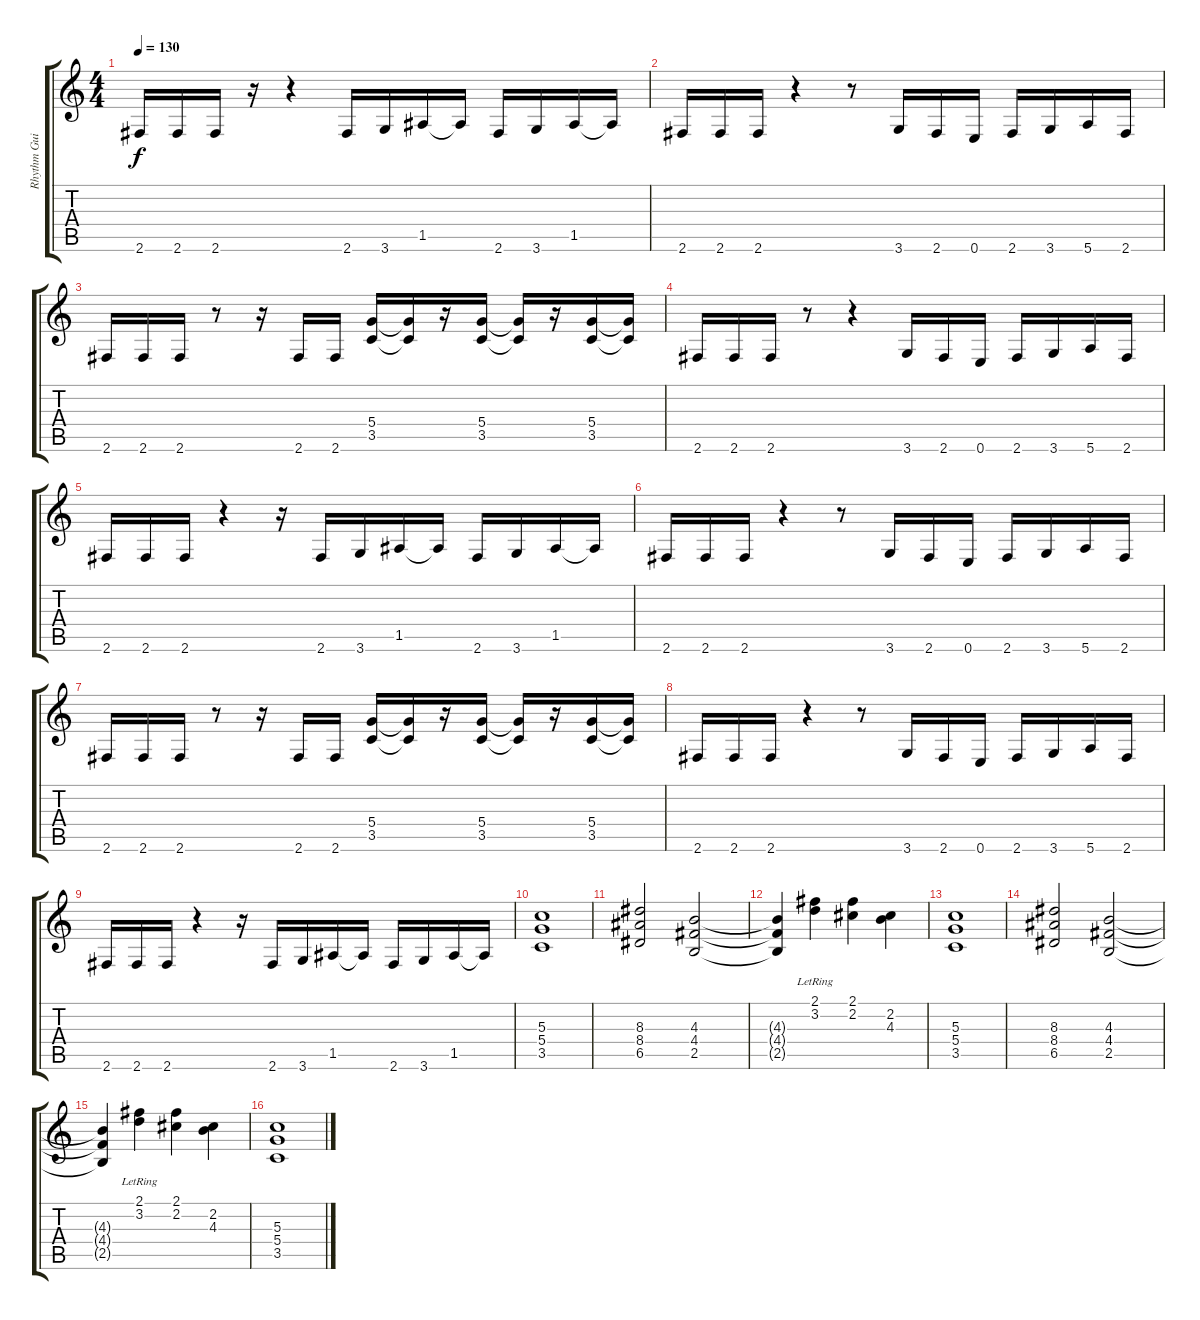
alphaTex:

\track ("Rhythm Guitar" "Rhythm Gui") {instrument distortionguitar}
\staff {score tabs}
\tuning (E4 B3 G3 D3 A2 E2) {hide}
\ts (4 4)
\tempo 130
\clef g2
\ks c
2.6.16{dy f} 2.6.16 2.6.16 r.16 r.4 2.6.16 3.6.16 1.5.16 1.5{t}.16 2.6.16 3.6.16 1.5.16 1.5{t}.16 |
2.6.16 2.6.16 2.6.16 r.4 r.8 3.6.16 2.6.16 0.6.16 2.6.16 3.6.16 5.6.16 2.6.16 |
2.6.16 2.6.16 2.6.16 r.8 r.16 2.6.16 2.6.16 (5.4 3.5).16 (5.4{t} 3.5{t}).16 r.16 (5.4 3.5).16 (5.4{t} 3.5{t}).16 r.16 (5.4 3.5).16 (5.4{t} 3.5{t}).16 |
2.6.16 2.6.16 2.6.16 r.8 r.4 3.6.16 2.6.16 0.6.16 2.6.16 3.6.16 5.6.16 2.6.16 |
2.6.16 2.6.16 2.6.16 r.4 r.16 2.6.16 3.6.16 1.5.16 1.5{t}.16 2.6.16 3.6.16 1.5.16 1.5{t}.16 |
2.6.16 2.6.16 2.6.16 r.4 r.8 3.6.16 2.6.16 0.6.16 2.6.16 3.6.16 5.6.16 2.6.16 |
2.6.16 2.6.16 2.6.16 r.8 r.16 2.6.16 2.6.16 (5.4 3.5).16 (5.4{t} 3.5{t}).16 r.16 (5.4 3.5).16 (5.4{t} 3.5{t}).16 r.16 (5.4 3.5).16 (5.4{t} 3.5{t}).16 |
2.6.16 2.6.16 2.6.16 r.4 r.8 3.6.16 2.6.16 0.6.16 2.6.16 3.6.16 5.6.16 2.6.16 |
2.6.16 2.6.16 2.6.16 r.4 r.16 2.6.16 3.6.16 1.5.16 1.5{t}.16 2.6.16 3.6.16 1.5.16 1.5{t}.16 |
(5.3 5.4 3.5).1 |
(8.3 8.4 6.5).2 (4.3 4.4 2.5).2 |
(4.3{t} 4.4{t} 2.5{t}).4 (2.1{lr} 3.2{lr}).4 (2.1 2.2).4 (2.2 4.3).4 |
(5.3 5.4 3.5).1 |
(8.3 8.4 6.5).2 (4.3 4.4 2.5).2 |
(4.3{t} 4.4{t} 2.5{t}).4 (2.1{lr} 3.2{lr}).4 (2.1 2.2).4 (2.2 4.3).4 |
(5.3 5.4 3.5).1
